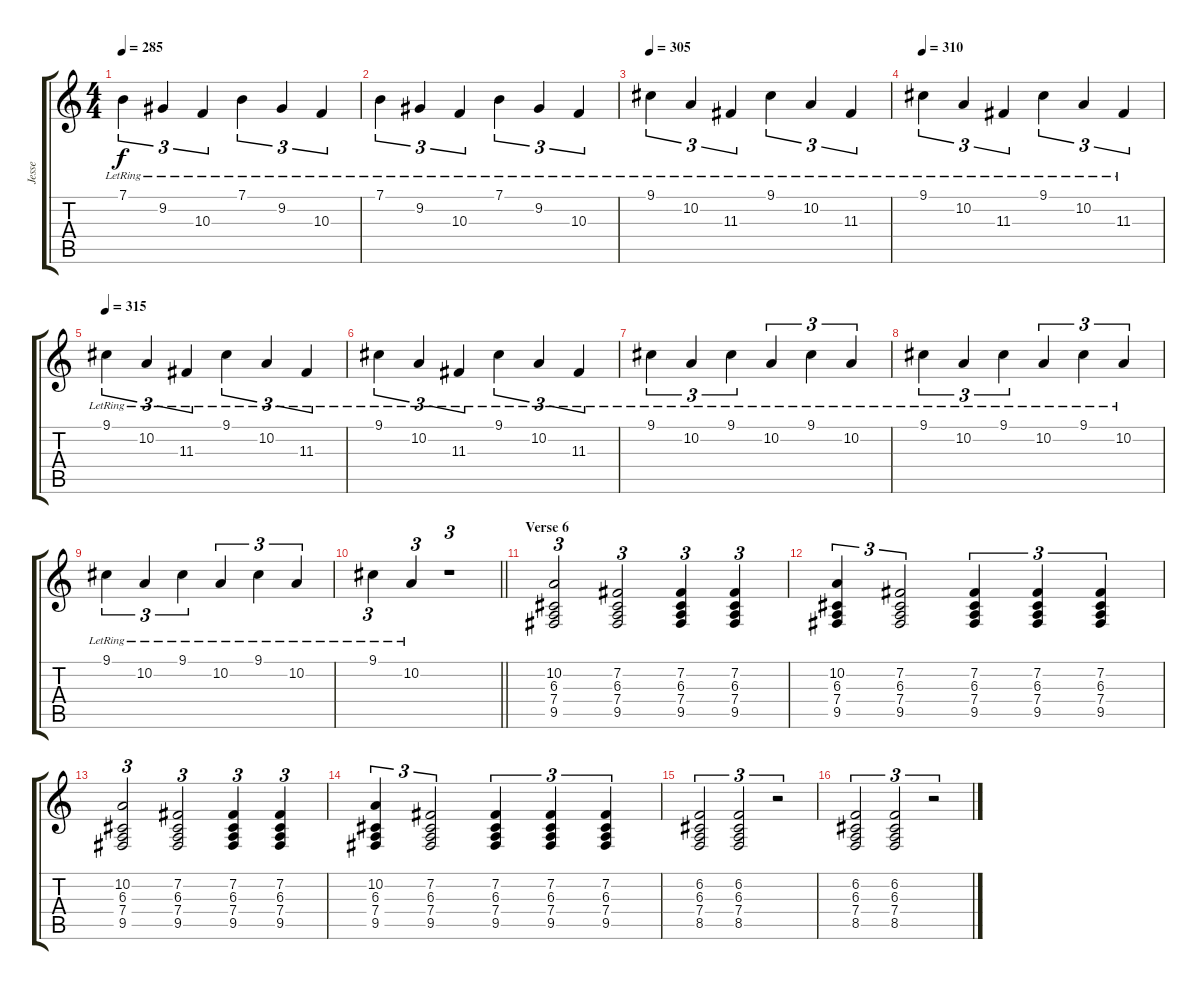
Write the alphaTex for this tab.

\track ("Jesse" "Jesse") {instrument rockorgan}
\staff {score tabs}
\tuning (E4 B3 G3 D3 A2 E2) {hide}
\ts (4 4)
\tempo 285
\clef g2
\ks c
7.1{lr}.4{tu (3 2) dy f} 9.2{lr}.4{tu (3 2)} 10.3{lr}.4{tu (3 2)} 7.1{lr}.4{tu (3 2)} 9.2{lr}.4{tu (3 2)} 10.3{lr}.4{tu (3 2)} |
7.1{lr}.4{tu (3 2)} 9.2{lr}.4{tu (3 2)} 10.3{lr}.4{tu (3 2)} 7.1{lr}.4{tu (3 2)} 9.2{lr}.4{tu (3 2)} 10.3{lr}.4{tu (3 2)} |
\tempo 305
9.1{lr}.4{tu (3 2)} 10.2{lr}.4{tu (3 2)} 11.3{lr}.4{tu (3 2)} 9.1{lr}.4{tu (3 2)} 10.2{lr}.4{tu (3 2)} 11.3{lr}.4{tu (3 2)} |
\tempo 310
9.1{lr}.4{tu (3 2)} 10.2{lr}.4{tu (3 2)} 11.3{lr}.4{tu (3 2)} 9.1{lr}.4{tu (3 2)} 10.2{lr}.4{tu (3 2)} 11.3{lr}.4{tu (3 2)} |
\tempo 315
9.1{lr}.4{tu (3 2)} 10.2{lr}.4{tu (3 2)} 11.3{lr}.4{tu (3 2)} 9.1{lr}.4{tu (3 2)} 10.2{lr}.4{tu (3 2)} 11.3{lr}.4{tu (3 2)} |
9.1{lr}.4{tu (3 2)} 10.2{lr}.4{tu (3 2)} 11.3{lr}.4{tu (3 2)} 9.1{lr}.4{tu (3 2)} 10.2{lr}.4{tu (3 2)} 11.3{lr}.4{tu (3 2)} |
9.1{lr}.4{tu (3 2)} 10.2{lr}.4{tu (3 2)} 9.1{lr}.4{tu (3 2)} 10.2{lr}.4{tu (3 2)} 9.1{lr}.4{tu (3 2)} 10.2{lr}.4{tu (3 2)} |
9.1{lr}.4{tu (3 2)} 10.2{lr}.4{tu (3 2)} 9.1{lr}.4{tu (3 2)} 10.2{lr}.4{tu (3 2)} 9.1{lr}.4{tu (3 2)} 10.2{lr}.4{tu (3 2)} |
9.1{lr}.4{tu (3 2)} 10.2{lr}.4{tu (3 2)} 9.1{lr}.4{tu (3 2)} 10.2{lr}.4{tu (3 2)} 9.1{lr}.4{tu (3 2)} 10.2{lr}.4{tu (3 2)} |
\barLineRight lightlight
9.1{lr}.4{tu (3 2)} 10.2{lr}.4{tu (3 2)} r.1{tu (3 2)} |
\section ("" "Verse 6")
(10.2 6.3 7.4 9.5).2{tu (3 2) instrument rockorgan} (7.2 6.3 7.4 9.5).2{tu (3 2)} (7.2 6.3 7.4 9.5).4{tu (3 2)} (7.2 6.3 7.4 9.5).4{tu (3 2)} |
(10.2 6.3 7.4 9.5).4{tu (3 2)} (7.2 6.3 7.4 9.5).2{tu (3 2)} (7.2 6.3 7.4 9.5).4{tu (3 2)} (7.2 6.3 7.4 9.5).4{tu (3 2)} (7.2 6.3 7.4 9.5).4{tu (3 2)} |
(10.2 6.3 7.4 9.5).2{tu (3 2)} (7.2 6.3 7.4 9.5).2{tu (3 2)} (7.2 6.3 7.4 9.5).4{tu (3 2)} (7.2 6.3 7.4 9.5).4{tu (3 2)} |
(10.2 6.3 7.4 9.5).4{tu (3 2)} (7.2 6.3 7.4 9.5).2{tu (3 2)} (7.2 6.3 7.4 9.5).4{tu (3 2)} (7.2 6.3 7.4 9.5).4{tu (3 2)} (7.2 6.3 7.4 9.5).4{tu (3 2)} |
(6.2 6.3 7.4 8.5).2{tu (3 2)} (6.2 6.3 7.4 8.5).2{tu (3 2)} r.2{tu (3 2)} |
(6.2 6.3 7.4 8.5).2{tu (3 2)} (6.2 6.3 7.4 8.5).2{tu (3 2)} r.2{tu (3 2)}
